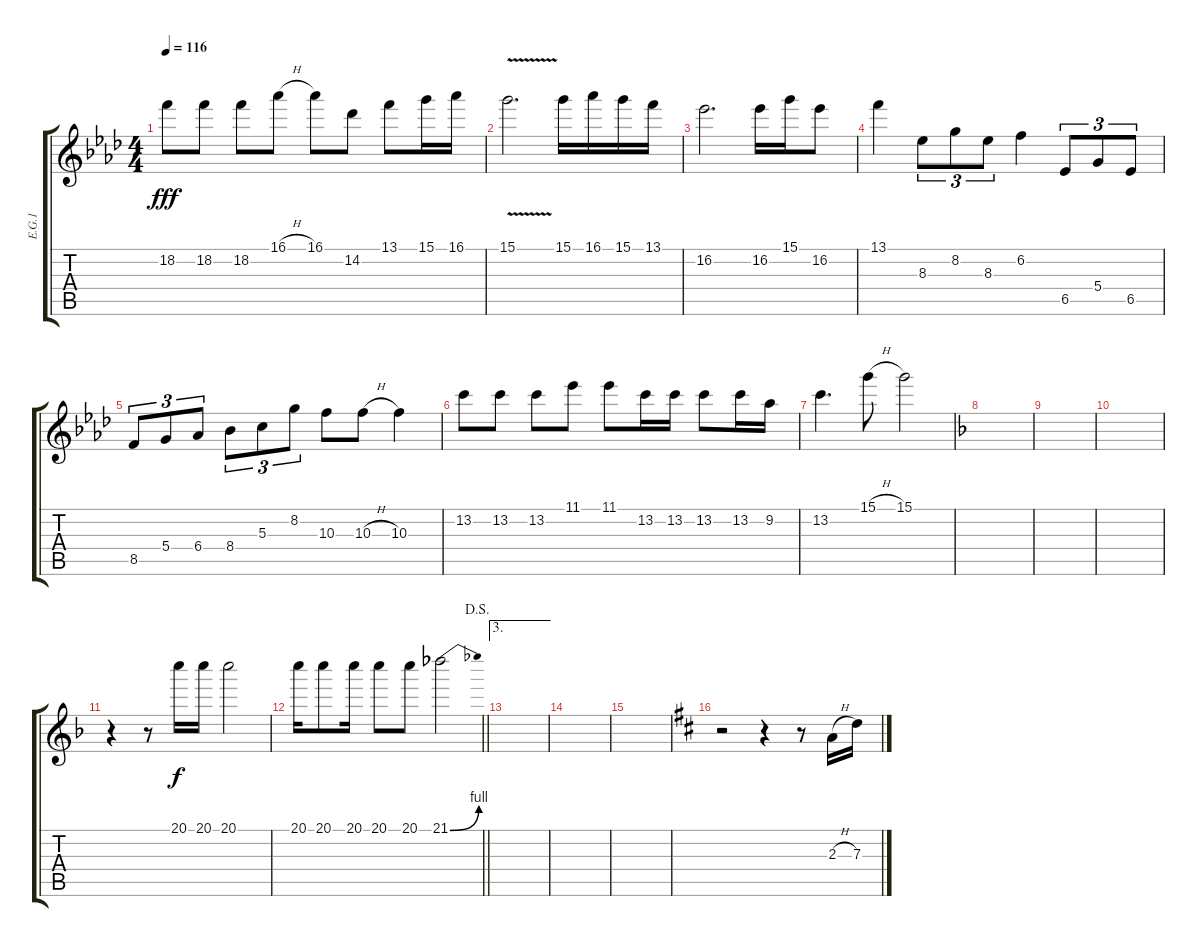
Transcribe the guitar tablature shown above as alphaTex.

\track ("E.G.1" "E.G.1") {instrument overdrivenguitar}
\staff {score tabs}
\tuning (E4 B3 G3 D3 A2 E2) {hide}
\ts (4 4)
\tempo 116
\clef g2
\ks ab
18.2.8{dy fff} 18.2.8 18.2.8 16.1{h}.8 16.1.8 14.2.8 13.1.8 15.1.16 16.1.16 |
15.1{v}.2{d} 15.1.16 16.1.16 15.1.16 13.1.16 |
16.2.2{d} 16.2.16 15.1.16 16.2.8 |
13.1.4 8.3.8{tu (3 2)} 8.2.8{tu (3 2)} 8.3.8{tu (3 2)} 6.2.4 6.5.8{tu (3 2)} 5.4.8{tu (3 2)} 6.5.8{tu (3 2)} |
8.5.8{tu (3 2)} 5.4.8{tu (3 2)} 6.4.8{tu (3 2)} 8.4.8{tu (3 2)} 5.3.8{tu (3 2)} 8.2.8{tu (3 2)} 10.3.8 10.3{h}.8 10.3.4 |
13.2.8 13.2.8 13.2.8 11.1.8 11.1.8 13.2.16 13.2.16 13.2.8 13.2.16 9.2.16 |
13.2.4{d} 15.1{h}.8 15.1.2 |
\ks f
|
|
|
r.4 r.8 20.1.16{dy f} 20.1.16 20.1.2 |
\jump dalsegno
\barLineRight lightlight
20.1.16 20.1.8 20.1.16 20.1.8 20.1.8 21.1{be (bend 0 0 60 4)}.2 |
\ae 3
|
|
|
\ks d
r.2 r.4 r.8 2.3{h}.16 7.3.16
